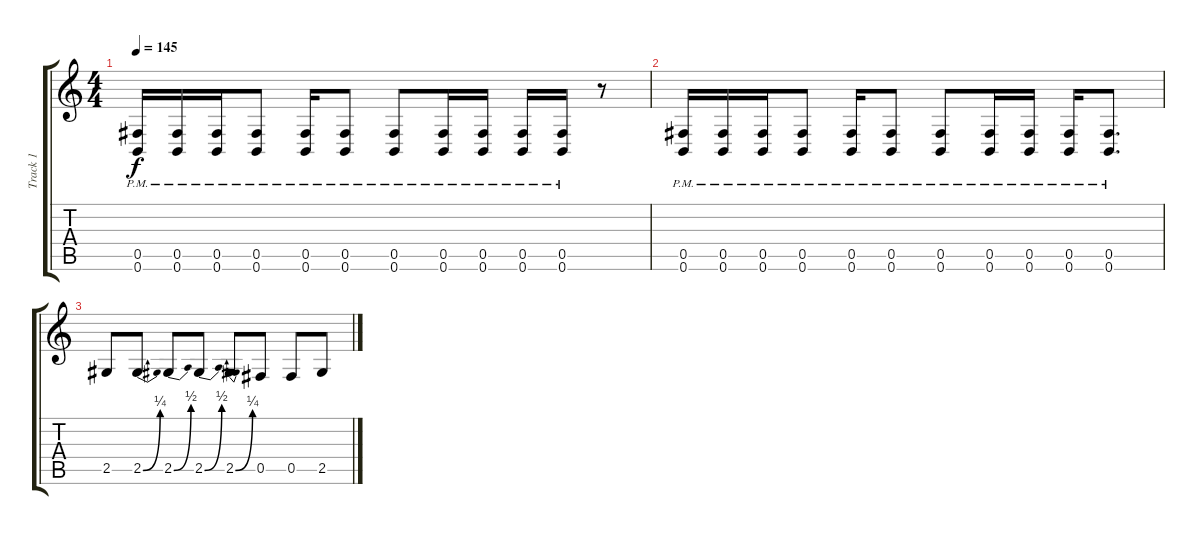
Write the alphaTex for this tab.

\track ("Track 1" "Track 1") {instrument distortionguitar}
\staff {score tabs}
\tuning (Db4 Ab3 E3 B2 Gb2 B1) {hide}
\ts (4 4)
\tempo 145
\clef g2
\ks c
(0.5{pm} 0.6{pm}).16{dy f} (0.5{pm} 0.6{pm}).16 (0.5{pm} 0.6{pm}).16 (0.5{pm} 0.6{pm}).8 (0.5{pm} 0.6{pm}).16 (0.5{pm} 0.6{pm}).8 (0.5{pm} 0.6{pm}).8 (0.5{pm} 0.6{pm}).16 (0.5{pm} 0.6{pm}).16 (0.5{pm} 0.6{pm}).16 (0.5{pm} 0.6{pm}).16 r.8 |
(0.5{pm} 0.6{pm}).16 (0.5{pm} 0.6{pm}).16 (0.5{pm} 0.6{pm}).16 (0.5{pm} 0.6{pm}).8 (0.5{pm} 0.6{pm}).16 (0.5{pm} 0.6{pm}).8 (0.5{pm} 0.6{pm}).8 (0.5{pm} 0.6{pm}).16 (0.5{pm} 0.6{pm}).16 (0.5{pm} 0.6{pm}).16 (0.5{pm} 0.6{pm}).8{d} |
2.5.8 2.5{be (bend 0 0 60 1)}.8 2.5{be (bend 0 0 60 2)}.8 2.5{be (bend 0 0 60 2)}.8 2.5{be (bend 0 0 60 1)}.8 0.5.8 0.5.8 2.5.8
